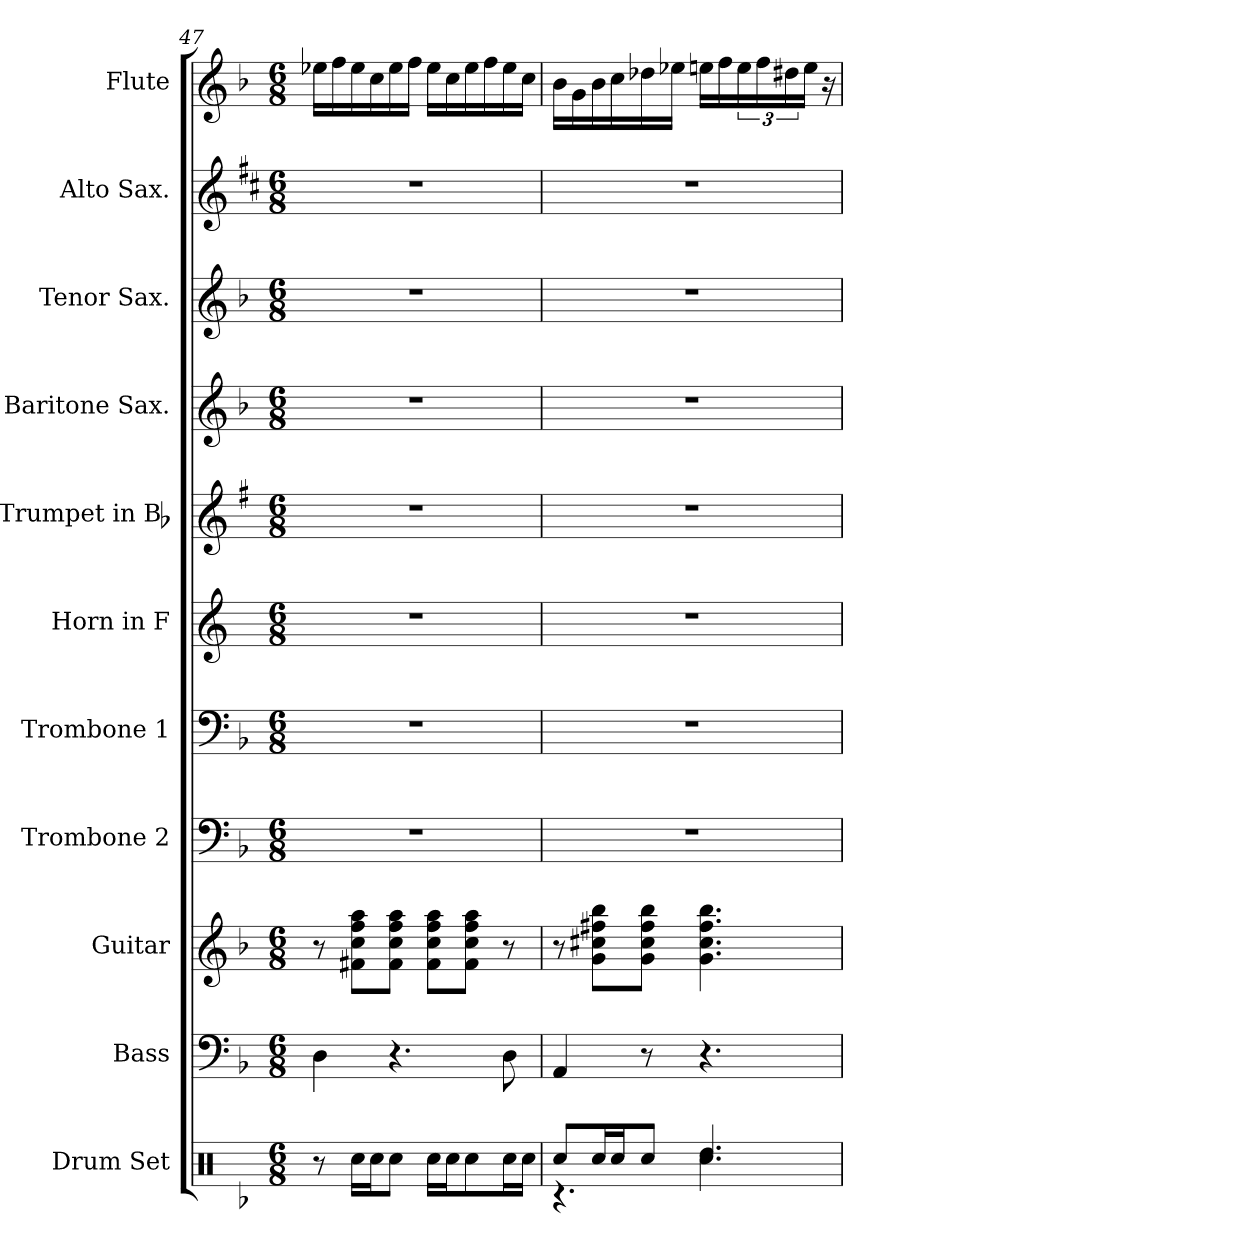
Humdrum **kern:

**kern	**kern	**kern	**kern	**kern	**kern	**kern	**kern	**kern	**kern	**kern
*part11	*part10	*part9	*part8	*part7	*part6	*part5	*part4	*part3	*part2	*part1
*staff11	*staff10	*staff9	*staff8	*staff7	*staff6	*staff5	*staff4	*staff3	*staff2	*staff1
*I"Drum Set	*I"Bass	*I"Guitar	*I"Trombone 2	*I"Trombone 1	*I"Horn in F	*I"Trumpet in Bb	*I"Baritone Sax.	*I"Tenor Sax.	*I"Alto Sax.	*I"Flute
*I'D. S.	*I'Bass	*I'Gtr.	*I'Tbn. 2	*I'Tbn. 1	*I'Hn.	*	*I'B. Sx.	*I'T. Sx.	*I'A. Sx.	*I'Fl.
!!LO:PB:g=z
*clefX	*clefF4	*clefG2	*clefF4	*clefF4	*clefG2	*clefG2	*clefG2	*clefG2	*clefG2	*clefG2
*	*ITrd7c12	*ITrd7c12	*	*	*ITrd4c7	*ITrd1c2	*ITrd12c21	*ITrd8c14	*ITrd5c9	*
*k[b-]	*k[b-]	*k[b-]	*k[b-]	*k[b-]	*k[b-]	*k[b-]	*k[b-]	*k[b-]	*k[b-]	*k[b-]
*F:	*F:	*F:	*F:	*F:	*F:	*F:	*F:	*F:	*F:	*F:
*M6/8	*M6/8	*M6/8	*M6/8	*M6/8	*M6/8	*M6/8	*M6/8	*M6/8	*M6/8	*M6/8
=47	=47	=47	=47	=47	=47	=47	=47	=47	=47	=47
8r	4DD\	8r	2.r	2.r	2.r	2.r	2.r	2.r	2.r	16ee-X\LL
.	.	.	.	.	.	.	.	.	.	16ff\
!LO:N:head=solid	!	!	!	!	!	!	!	!	!	!
16Rcc\LL	.	8F#X\ 8c\ 8f\ 8a\L	.	.	.	.	.	.	.	16ee-\
!LO:N:head=solid	!	!	!	!	!	!	!	!	!	!
16Rcc\J	.	.	.	.	.	.	.	.	.	16cc\
!LO:N:head=solid	!	!	!	!	!	!	!	!	!	!
8Rcc\J	4.r	8F#\ 8c\ 8f\ 8a\J	.	.	.	.	.	.	.	16ee-\
.	.	.	.	.	.	.	.	.	.	16ff\JJ
!LO:N:head=solid	!	!	!	!	!	!	!	!	!	!
16Rcc\LL	.	8F#\ 8c\ 8f\ 8a\L	.	.	.	.	.	.	.	16ee-\LL
!LO:N:head=solid	!	!	!	!	!	!	!	!	!	!
16Rcc\J	.	.	.	.	.	.	.	.	.	16cc\
!LO:N:head=solid	!	!	!	!	!	!	!	!	!	!
8Rcc\	.	8F#\ 8c\ 8f\ 8a\J	.	.	.	.	.	.	.	16ee-\
.	.	.	.	.	.	.	.	.	.	16ff\
!LO:N:head=solid	!	!	!	!	!	!	!	!	!	!
16Rcc\L	8DD\	8r	.	.	.	.	.	.	.	16ee-\
!LO:N:head=solid	!	!	!	!	!	!	!	!	!	!
16Rcc\JJ	.	.	.	.	.	.	.	.	.	16cc\JJ
=48	=48	=48	=48	=48	=48	=48	=48	=48	=48	=48
!LO:N:head=solid	!	!	!	!	!	!	!	!	!	!
*^	*	*	*	*	*	*	*	*	*	*
8Rcc/L	4.rc	4AAA/	8r	2.r	2.r	2.r	2.r	2.r	2.r	2.r	16b-\LL
.	.	.	.	.	.	.	.	.	.	.	16g\
!LO:N:head=solid	!	!	!	!	!	!	!	!	!	!	!
16Rcc/L	.	.	8G\ 8c#X\ 8f#X\ 8b-\L	.	.	.	.	.	.	.	16b-\
!LO:N:head=solid	!	!	!	!	!	!	!	!	!	!	!
16Rcc/J	.	.	.	.	.	.	.	.	.	.	16cc\
!LO:N:head=solid	!	!	!	!	!	!	!	!	!	!	!
8Rcc/J	.	8r	8G\ 8c#\ 8f#\ 8b-\J	.	.	.	.	.	.	.	16dd-X\
.	.	.	.	.	.	.	.	.	.	.	16ee-X\JJ
4.Rcc/	4.Rdd\	4.r	4.G\ 4.c#\ 4.f#\ 4.b-\	.	.	.	.	.	.	.	16een\LL
.	.	.	.	.	.	.	.	.	.	.	16ff\
.	.	.	.	.	.	.	.	.	.	.	24ee\
.	.	.	.	.	.	.	.	.	.	.	24ff\
.	.	.	.	.	.	.	.	.	.	.	24dd#X\
.	.	.	.	.	.	.	.	.	.	.	16ee\JJ
.	.	.	.	.	.	.	.	.	.	.	16r
*v	*v	*	*	*	*	*	*	*	*	*	*
=	=	=	=	=	=	=	=	=	=	=
*-	*-	*-	*-	*-	*-	*-	*-	*-	*-	*-
